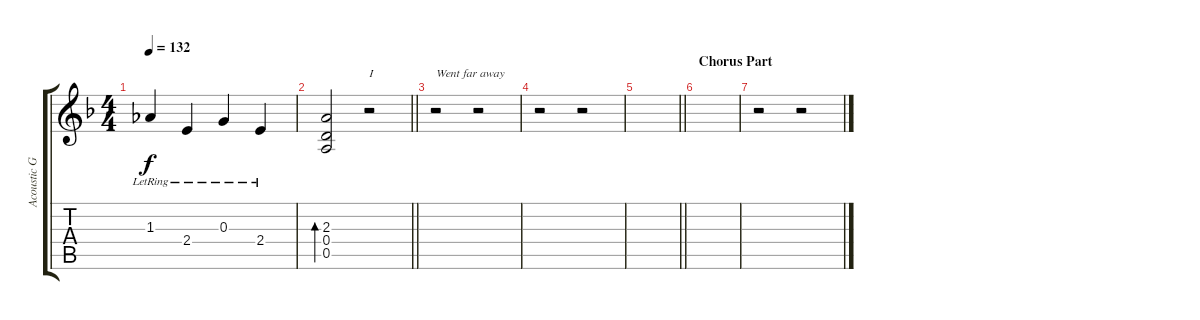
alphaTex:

\track ("Acoustic Guitar" "Acoustic G") {instrument acousticguitarnylon}
\staff {score tabs}
\tuning (E4 B3 G3 D3 A2 D2) {hide}
\ts (4 4)
\tempo 132
\clef g2
\ks dminor
1.3{lr}.4{dy f} 2.4{lr}.4 0.3{lr}.4 2.4{lr}.4 |
\barLineRight lightlight
(2.3 0.4 0.5).2{bd 480} r.2{txt "I"} |
r.2{txt "Went far away"} r.2 |
r.2 r.2 |
\barLineRight lightlight
|
\section ("" "Chorus Part")
|
r.2 r.2
